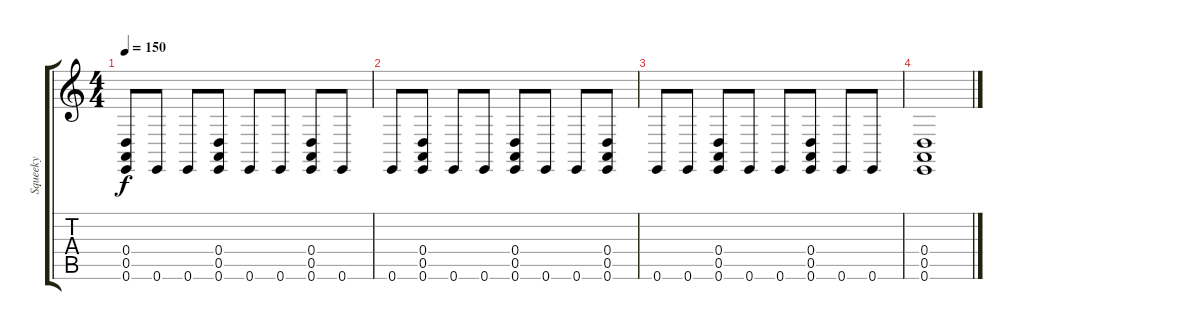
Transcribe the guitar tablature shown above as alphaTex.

\track ("Squeeky" "Squeeky") {instrument melodictom}
\staff {score tabs}
\tuning (E4 B3 G3 D3 A2 E2) {hide}
\ts (4 4)
\tempo 150
\clef g2
\ks c
(0.4 0.5 0.6).8{dy f} 0.6.8 0.6.8 (0.4 0.5 0.6).8 0.6.8 0.6.8 (0.4 0.5 0.6).8 0.6.8 |
0.6.8 (0.4 0.5 0.6).8 0.6.8 0.6.8 (0.4 0.5 0.6).8 0.6.8 0.6.8 (0.4 0.5 0.6).8 |
0.6.8 0.6.8 (0.4 0.5 0.6).8 0.6.8 0.6.8 (0.4 0.5 0.6).8 0.6.8 0.6.8 |
(0.4 0.5 0.6).1
